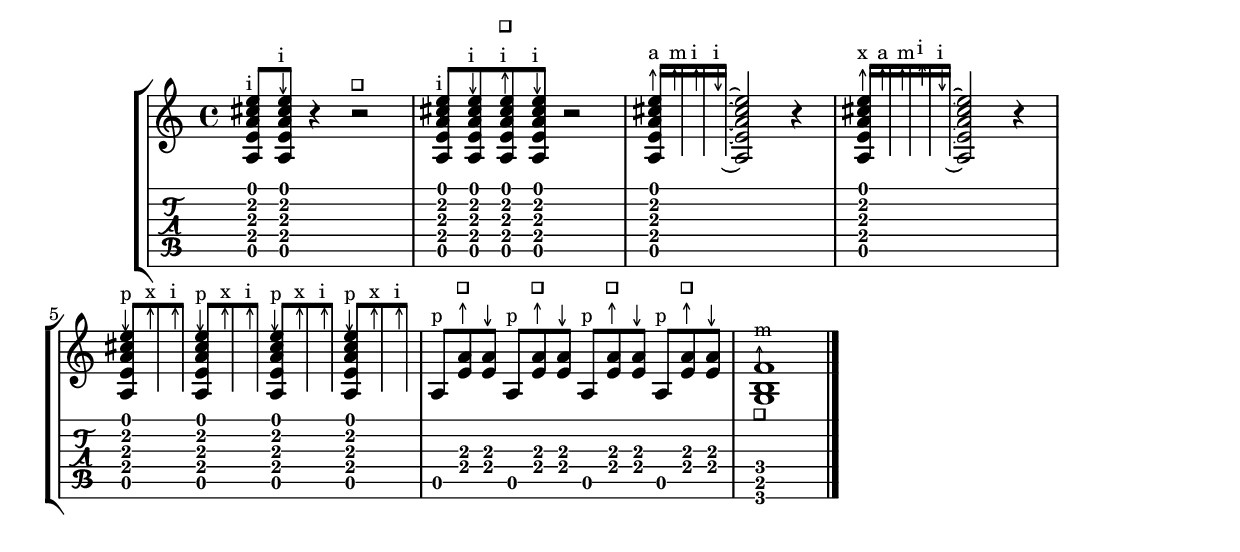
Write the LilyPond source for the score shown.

% DO NOT EDIT this file manually; it is automatically
% generated from Documentation/snippets/new
% Make any changes in Documentation/snippets/new/
% and then run scripts/auxiliar/makelsr.py
%
% This file is in the public domain.
%% Note: this file works from version 2.14.0
\version "2.14.0"

\header {
%% Translation of GIT committish: 615cbf212fdaf0b220b3330da417d0c3602494f2

  texidoces = "

Para la guitarra flamenca se utilizan ciertos elementos de notación
especiales:


@itemize

@item un símbolo para indicar un golpe sobre la caja de la guitarra
con el nudillo del dedo anular

@item una flecha para indicar la dirección de los rasgueos

@item distintas legras para las digitaciones (@qq{p}: pulgar, @qq{i}:
índice, @qq{m}: medio, @qq{a}: anular y @qq{x}: meñique)

@item Rasgueados de 3 y cautro dedos: hacia arriba con todos los dedos
y terminando con arriba y abajo con el índice

@item abanicos: rasgueos en serie con el pulgar, hacia abajo y el
meñique y el índice hacia arriba (hay también un abanico 2 en el que
los dedos medio y anular se usan en lugar del meñique)

@item alza púa: pulsaciones rápidas con el pulgar

@end itemize


Casi todas las figuras utilizan flechas combinadas con digitaciones;
con los abanicos y los rasgueados, las notas se imprimen con cabeza
sólo en el primer acorde.

Este fragmento de código contiene código de tipo cabecera que se puede
copiar como @file{flamenco.ly} e incluirse en los documentos fuente.

"
  doctitlees = "Notación del flamenco"

  lsrtags = "fretted-strings"

  texidoc = "
For flamenco guitar, special notation is used:


@itemize

@item
a golpe symbol to indicate a slap on the guitar body with the nail of
the ring finger

@item
an arrow to indicate (the direction of) strokes

@item
different letters for fingering (@qq{p}: thumb, @qq{i}: index finger,
@qq{m}: middle finger, @qq{a}: ring finger and @qq{x}: little finger)

@item
3- and 4-finger rasgueados: stroke upwards with all fingers, ending
with an up- and down using the index finger

@item
abanicos: strokes (in tuples) with thumb (down), little and index finger
(both up) (there is also an abanico 2 where middle and ring finger are
used instead of the little finger)

@item
alza pua: fast playing with the thumb

@end itemize


Most figures use arrows in combination with fingering; with abanicos
and rasgueados, noteheads are printed only for the first chord.

This snippet contains some header-like code that can be copied as
@samp{flamenco.ly} and included in source files.

"
  doctitle = "Flamenco notation"
} % begin verbatim


%%%%%%%%%%%%%%%%%%%%%%%%%%%%%%%%%%%%%%%%%%%
%%%%%%%  Cut here ----- Start 'flamenco.ly'

% Text indicators
abanico = \markup { \italic Abanico }
rasgueaso = \markup { \italic Ras. }
alzapua = \markup { \italic Alzapua }

% Finger stroke symbols
strokeUp = \markup { \postscript #"
  0.1     setlinewidth
  0.5 0   moveto
  0.5 2   lineto
  0.2 1.4 lineto
  0.5 2   moveto
  0.8 1.4 lineto
  stroke
"}

strokeDown = \markup { \postscript #"
  0.1     setlinewidth
  0.5 2   moveto
  0.5 0   lineto
  0.2 0.6 lineto
  0.5 0   moveto
  0.8 0.6 lineto
  stroke
"}

% Golpe symbol
golpe = \markup { \postscript #"
  0.2 setlinewidth
  0 0 moveto
  1 0 lineto
  1 1 lineto
  stroke
  "\postscript #"
  0.1       setlinewidth
  -0.6 -0.1  moveto
  -0.6  1.0 lineto
  0.5  1.0 lineto
  stroke
"}

strokeUpGolpe = \markup { \column { \golpe \line { \strokeUp } } }
iUpGolpe = \markup { \column { \golpe \line { \small i } \line { \strokeUp } } }

% Strokes for all fingers
pUp   = \markup { \column { \small p \line { \strokeUp } } }
pDown = \markup { \column { \small p \line { \strokeDown } } }
iUp   = \markup { \column { \small i \line { \strokeUp } } }
iDown = \markup { \column { \small i \line { \strokeDown } } }
mUp   = \markup { \column { \small m \line { \strokeUp } } }
mDown = \markup { \column { \small m \line { \strokeDown } } }
aUp   = \markup { \column { \small a \line { \strokeUp } } }
aDown = \markup { \column { \small a \line { \strokeDown } } }
xUp   = \markup { \column { \small x \line { \strokeUp } } }
xDown = \markup { \column { \small x \line { \strokeDown } } }


% Just handy :)
tupletOff = {
  \once \override TupletNumber #'stencil = ##f
  \once \override TupletBracket #'stencil = ##f
}

tupletsOff = {
  \override TupletNumber #'stencil = ##f
  \override TupletBracket #'bracket-visibility = #'if-no-beam
}

tupletsOn = {
  \override TupletBracket #'bracket-visibility = #'default
  \revert TupletNumber #'stencil
}

headsOff = {
  \override TabNoteHead #'transparent = ##t
  \override NoteHead #'transparent = ##t
  \override NoteHead #'no-ledgers = ##t
}

headsOn = {
  \override TabNoteHead #'transparent = ##f
  \override NoteHead #'transparent = ##f
  \override NoteHead #'no-ledgers = ##f
}

%%%%%%%  Cut here ----- End 'flamenco.ly'
%%%%%%%%%%%%%%%%%%%%%%%%%%%%%%%%%%%%%%%%%

part = \relative c' {
  <a, e' a cis e>8^\iUp
  <a e' a cis e>8^\iDown
  r4
  r2^\golpe

  <a e' a cis e>8^\iUp
  <a e' a cis e>8^\iDown
  <a e' a cis e>8^\iUpGolpe
  <a e' a cis e>8^\iDown
  r2

  <a e' a cis e>16^\aUp
  \headsOff
  <a e' a cis e>^\mUp
  <a e' a cis e>^\iUp
  <a e' a cis e>^\iDown~
  \headsOn
  <a e' a cis e>2
  r4

  \tupletOff
  \times 4/5 {
    <a e' a cis e>16^\xUp
    \headsOff
    <a e' a cis e>^\aUp
    <a e' a cis e>^\mUp
    <a e' a cis e>^\iUp
    <a e' a cis e>^\iDown~
    \headsOn
  }
  <a e' a cis e>2
  r4

  \tupletsOff
  \times 2/3 {
    <a e' a cis e>8^\pDown
    \headsOff
    <a e' a cis e>^\xUp
    <a e' a cis e>^\iUp
    \headsOn
  }

  \times 2/3 {
    <a e' a cis e>8^\pDown
    \headsOff
    <a e' a cis e>^\xUp
    <a e' a cis e>^\iUp
    \headsOn
  }

  \times 2/3 {
    <a e' a cis e>8^\pDown
    \headsOff
    <a e' a cis e>^\xUp
    <a e' a cis e>^\iUp
    \headsOn
  }
  \times 2/3 {
    <a e' a cis e>8^\pDown
    \headsOff
    <a e' a cis e>^\xUp
    <a e' a cis e>^\iUp
    \headsOn
  }

  \tupletsOff
  \override Beam #'positions = #'(2 . 2)
  \times 2/3 {
    a8^\markup{ \small p }
    <e' a>^\strokeUpGolpe
    <e a>^\strokeDown
  }
  \times 2/3 {
    a,8^\markup{ \small p }
    <e' a>^\strokeUpGolpe
    <e a>^\strokeDown
  }
  \times 2/3 {
    a,8^\markup{ \small p }
    <e' a>^\strokeUpGolpe
    <e a>^\strokeDown
  }
  \times 2/3 {
    a,8^\markup{ \small p }
    <e' a>^\strokeUpGolpe
    <e a>^\strokeDown
  }
  \tupletsOn

  \once \override TextScript #'extra-offset = #'(0 . -1)
  <g, b f'>1_\golpe^\mUp
  \bar "|."
}

\score {
  \new StaffGroup <<
    \context Staff = "part" <<
      \clef G
      \transpose c c'
      {
        \part
      }
    >>
    \context TabStaff {
      \part
    }
  >>
  \layout {
    ragged-right = ##t
  }
}
